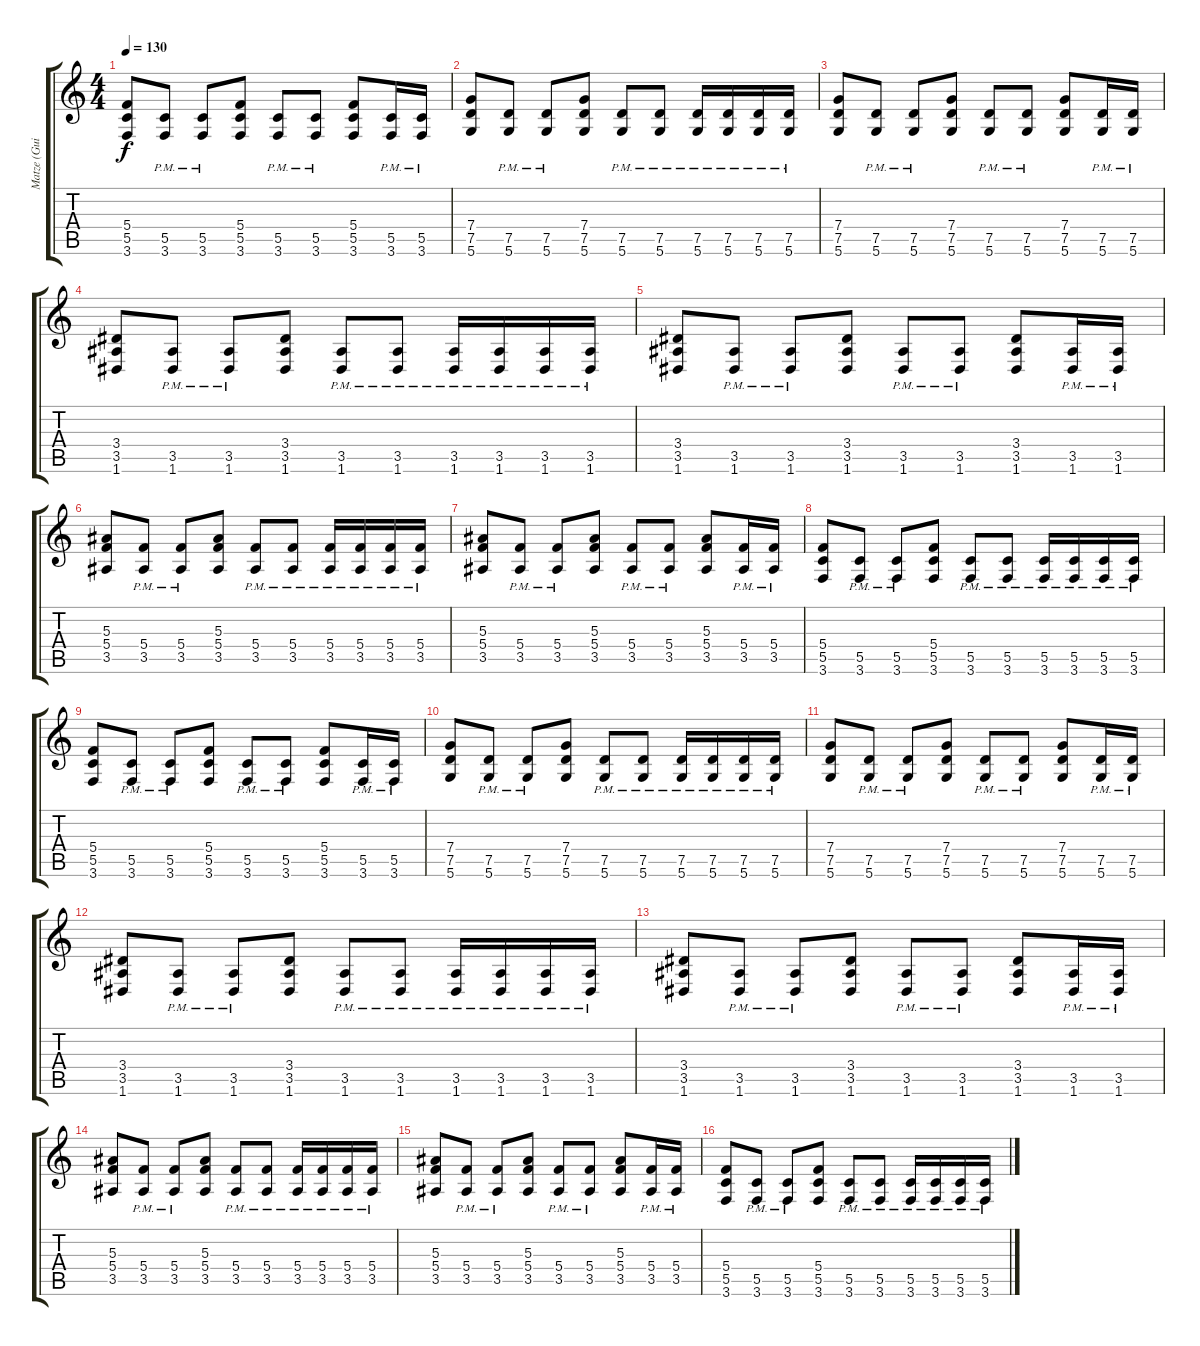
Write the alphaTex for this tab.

\track ("Matze (Guitars)" "Matze (Gui") {instrument distortionguitar}
\staff {score tabs}
\tuning (D4 A3 F3 C3 G2 D2) {hide}
\ts (4 4)
\tempo 130
\clef g2
\ks c
(5.4 5.5 3.6).8{dy f} (5.5{pm} 3.6{pm}).8 (5.5{pm} 3.6{pm}).8 (5.4 5.5 3.6).8 (5.5{pm} 3.6{pm}).8 (5.5{pm} 3.6{pm}).8 (5.4 5.5 3.6).8 (5.5{pm} 3.6{pm}).16 (5.5{pm} 3.6{pm}).16 |
\section ("" "")
(7.4 7.5 5.6).8 (7.5{pm} 5.6{pm}).8 (7.5{pm} 5.6{pm}).8 (7.4 7.5 5.6).8 (7.5{pm} 5.6{pm}).8 (7.5{pm} 5.6{pm}).8 (7.5{pm} 5.6{pm}).16 (7.5{pm} 5.6{pm}).16 (7.5{pm} 5.6{pm}).16 (7.5{pm} 5.6{pm}).16 |
(7.4 7.5 5.6).8 (7.5{pm} 5.6{pm}).8 (7.5{pm} 5.6{pm}).8 (7.4 7.5 5.6).8 (7.5{pm} 5.6{pm}).8 (7.5{pm} 5.6{pm}).8 (7.4 7.5 5.6).8 (7.5{pm} 5.6{pm}).16 (7.5{pm} 5.6{pm}).16 |
(3.4 3.5 1.6).8 (3.5{pm} 1.6{pm}).8 (3.5{pm} 1.6{pm}).8 (3.4 3.5 1.6).8 (3.5{pm} 1.6{pm}).8 (3.5{pm} 1.6{pm}).8 (3.5{pm} 1.6{pm}).16 (3.5{pm} 1.6{pm}).16 (3.5{pm} 1.6{pm}).16 (3.5{pm} 1.6{pm}).16 |
(3.4 3.5 1.6).8 (3.5{pm} 1.6{pm}).8 (3.5{pm} 1.6{pm}).8 (3.4 3.5 1.6).8 (3.5{pm} 1.6{pm}).8 (3.5{pm} 1.6{pm}).8 (3.4 3.5 1.6).8 (3.5{pm} 1.6{pm}).16 (3.5{pm} 1.6{pm}).16 |
(5.3 5.4 3.5).8 (5.4{pm} 3.5{pm}).8 (5.4{pm} 3.5{pm}).8 (5.3 5.4 3.5).8 (5.4{pm} 3.5{pm}).8 (5.4{pm} 3.5{pm}).8 (5.4{pm} 3.5{pm}).16 (5.4{pm} 3.5{pm}).16 (5.4{pm} 3.5{pm}).16 (5.4{pm} 3.5{pm}).16 |
(5.3 5.4 3.5).8 (5.4{pm} 3.5{pm}).8 (5.4{pm} 3.5{pm}).8 (5.3 5.4 3.5).8 (5.4{pm} 3.5{pm}).8 (5.4{pm} 3.5{pm}).8 (5.3 5.4 3.5).8 (5.4{pm} 3.5{pm}).16 (5.4{pm} 3.5{pm}).16 |
(5.4 5.5 3.6).8 (5.5{pm} 3.6{pm}).8 (5.5{pm} 3.6{pm}).8 (5.4 5.5 3.6).8 (5.5{pm} 3.6{pm}).8 (5.5{pm} 3.6{pm}).8 (5.5{pm} 3.6{pm}).16 (5.5{pm} 3.6{pm}).16 (5.5{pm} 3.6{pm}).16 (5.5{pm} 3.6{pm}).16 |
(5.4 5.5 3.6).8 (5.5{pm} 3.6{pm}).8 (5.5{pm} 3.6{pm}).8 (5.4 5.5 3.6).8 (5.5{pm} 3.6{pm}).8 (5.5{pm} 3.6{pm}).8 (5.4 5.5 3.6).8 (5.5{pm} 3.6{pm}).16 (5.5{pm} 3.6{pm}).16 |
\section ("" "")
(7.4 7.5 5.6).8 (7.5{pm} 5.6{pm}).8 (7.5{pm} 5.6{pm}).8 (7.4 7.5 5.6).8 (7.5{pm} 5.6{pm}).8 (7.5{pm} 5.6{pm}).8 (7.5{pm} 5.6{pm}).16 (7.5{pm} 5.6{pm}).16 (7.5{pm} 5.6{pm}).16 (7.5{pm} 5.6{pm}).16 |
(7.4 7.5 5.6).8 (7.5{pm} 5.6{pm}).8 (7.5{pm} 5.6{pm}).8 (7.4 7.5 5.6).8 (7.5{pm} 5.6{pm}).8 (7.5{pm} 5.6{pm}).8 (7.4 7.5 5.6).8 (7.5{pm} 5.6{pm}).16 (7.5{pm} 5.6{pm}).16 |
(3.4 3.5 1.6).8 (3.5{pm} 1.6{pm}).8 (3.5{pm} 1.6{pm}).8 (3.4 3.5 1.6).8 (3.5{pm} 1.6{pm}).8 (3.5{pm} 1.6{pm}).8 (3.5{pm} 1.6{pm}).16 (3.5{pm} 1.6{pm}).16 (3.5{pm} 1.6{pm}).16 (3.5{pm} 1.6{pm}).16 |
(3.4 3.5 1.6).8 (3.5{pm} 1.6{pm}).8 (3.5{pm} 1.6{pm}).8 (3.4 3.5 1.6).8 (3.5{pm} 1.6{pm}).8 (3.5{pm} 1.6{pm}).8 (3.4 3.5 1.6).8 (3.5{pm} 1.6{pm}).16 (3.5{pm} 1.6{pm}).16 |
(5.3 5.4 3.5).8 (5.4{pm} 3.5{pm}).8 (5.4{pm} 3.5{pm}).8 (5.3 5.4 3.5).8 (5.4{pm} 3.5{pm}).8 (5.4{pm} 3.5{pm}).8 (5.4{pm} 3.5{pm}).16 (5.4{pm} 3.5{pm}).16 (5.4{pm} 3.5{pm}).16 (5.4{pm} 3.5{pm}).16 |
(5.3 5.4 3.5).8 (5.4{pm} 3.5{pm}).8 (5.4{pm} 3.5{pm}).8 (5.3 5.4 3.5).8 (5.4{pm} 3.5{pm}).8 (5.4{pm} 3.5{pm}).8 (5.3 5.4 3.5).8 (5.4{pm} 3.5{pm}).16 (5.4{pm} 3.5{pm}).16 |
(5.4 5.5 3.6).8 (5.5{pm} 3.6{pm}).8 (5.5{pm} 3.6{pm}).8 (5.4 5.5 3.6).8 (5.5{pm} 3.6{pm}).8 (5.5{pm} 3.6{pm}).8 (5.5{pm} 3.6{pm}).16 (5.5{pm} 3.6{pm}).16 (5.5{pm} 3.6{pm}).16 (5.5{pm} 3.6{pm}).16
